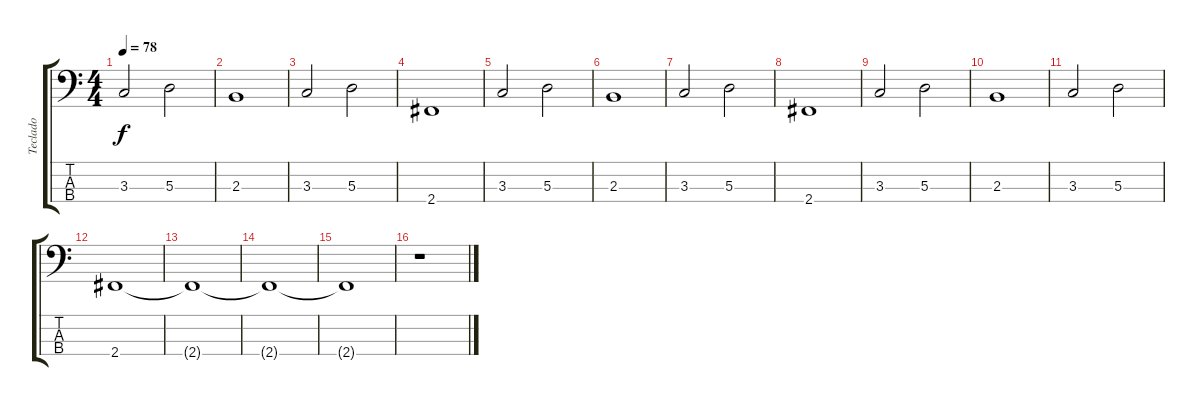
\track ("Teclado" "Teclado") {instrument contrabass}
\staff {score tabs}
\tuning (G2 D2 A1 E1) {hide}
\ts (4 4)
\tempo 78
\clef f4
\ks c
3.3.2{dy f} 5.3.2 |
2.3.1 |
3.3.2 5.3.2 |
2.4.1 |
3.3.2 5.3.2 |
2.3.1 |
3.3.2 5.3.2 |
2.4.1 |
3.3.2 5.3.2 |
2.3.1 |
3.3.2 5.3.2 |
2.4.1 |
2.4{t}.1 |
2.4{t}.1 |
2.4{t}.1 |
r.1
